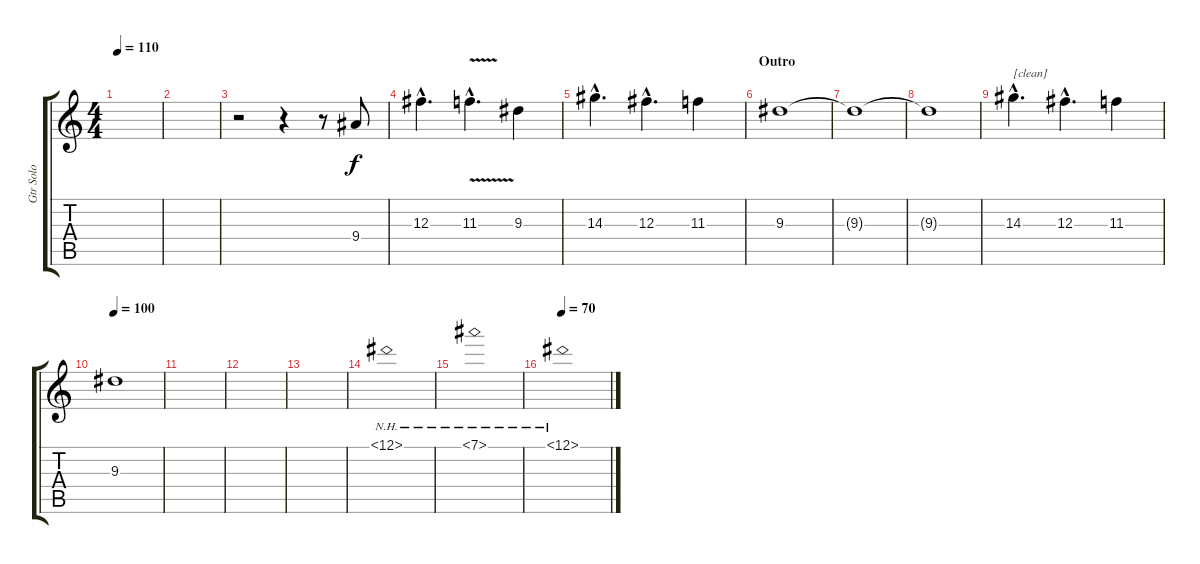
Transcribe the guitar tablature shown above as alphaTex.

\track ("Gtr Solo" "Gtr Solo") {instrument distortionguitar}
\staff {score tabs}
\tuning (Eb4 Bb3 Gb3 Db3 Ab2 Eb2) {hide}
\ts (4 4)
\tempo 110
\clef g2
\ks c
|
|
r.2 r.4 r.8 9.4.8 |
12.3{hac}.4{d} 11.3{v hac}.4{d} 9.3.4 |
14.3{hac}.4{d} 12.3{hac}.4{d} 11.3.4 |
\section ("" "Outro")
9.3.1{volume 0} |
9.3{t}.1 |
9.3{t}.1 |
14.3{hac}.4{d txt "[clean]" volume 15 instrument electricguitarjazz} 12.3{hac}.4{d} 11.3.4 |
\tempo 100
9.3.1 |
|
|
|
12.1{nh}.1 |
7.1{nh}.1 |
\tempo 70
12.1{nh}.1
